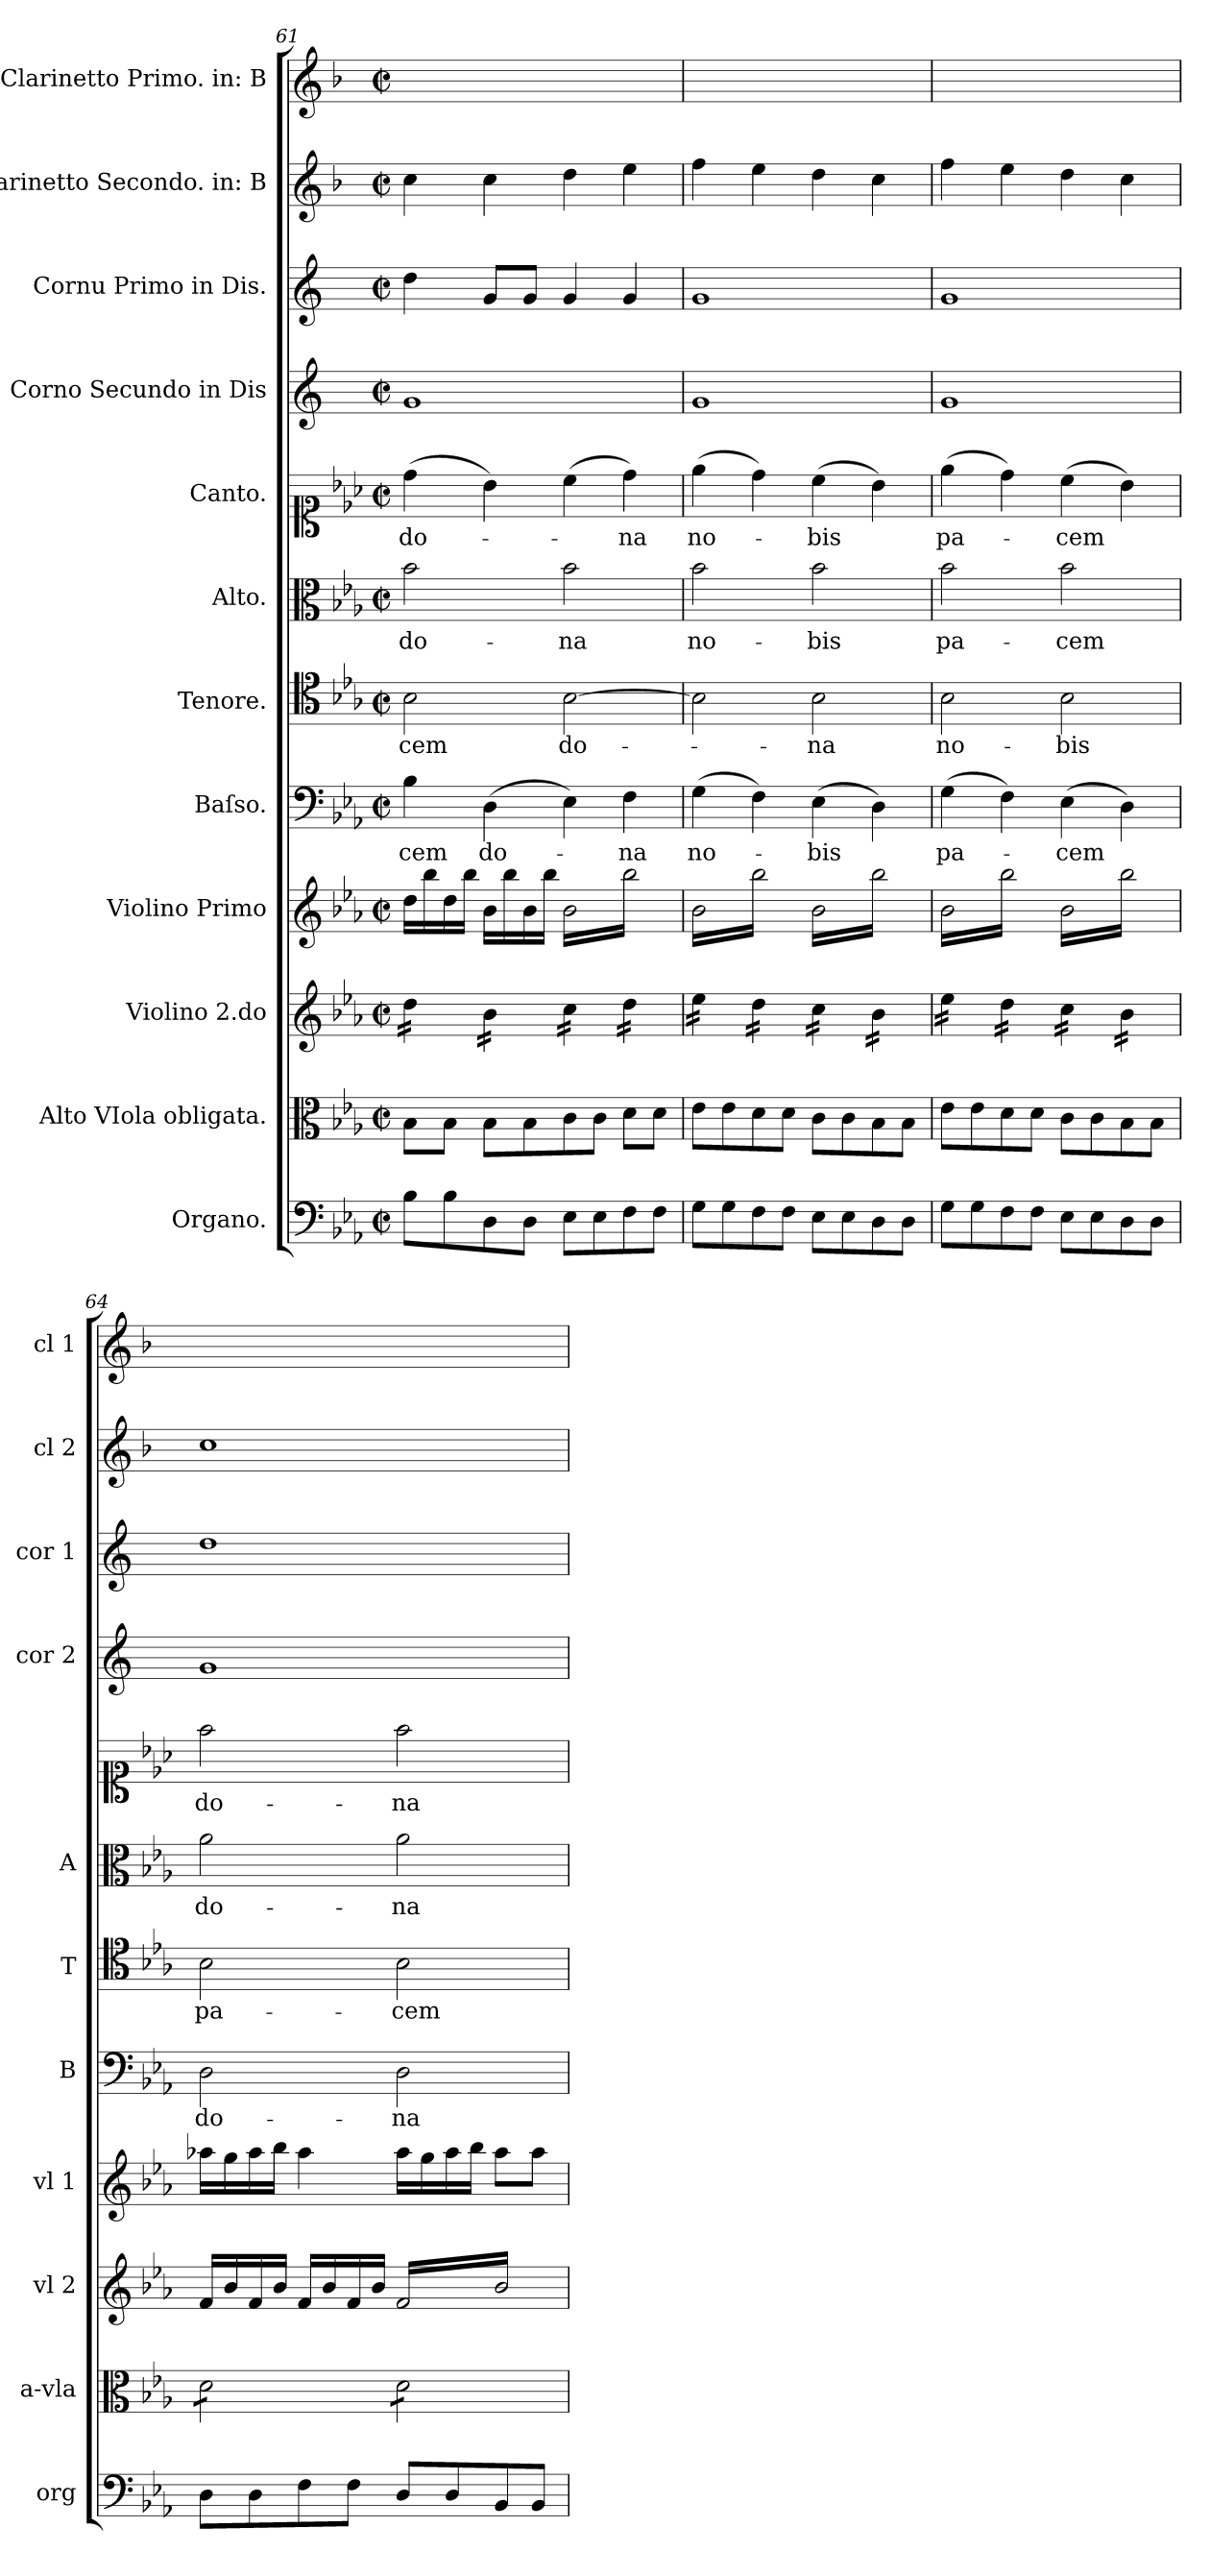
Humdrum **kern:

**kern	**kern	**kern	**kern	**kern	**text	**kern	**text	**kern	**text	**kern	**text	**kern	**kern	**kern	**kern
*part12	*part11	*part10	*part9	*part8	*part8	*part7	*part7	*part6	*part6	*part5	*part5	*part4	*part3	*part2	*part1
*staff12	*staff11	*staff10	*staff9	*staff8	*staff8	*staff7	*staff7	*staff6	*staff6	*staff5	*staff5	*staff4	*staff3	*staff2	*staff1
*I"Organo.	*I"Alto VIola obligata.	*I"Violino 2.do	*I"Violino Primo	*I"Baſso.	*	*I"Tenore.	*	*I"Alto.	*	*I"Canto.	*	*I"Corno Secundo in Dis	*I"Cornu Primo in Dis.	*I"Clarinetto Secondo. in: B	*I"Clarinetto Primo. in: B
*I'org	*I'a-vla	*I'vl 2	*I'vl 1	*I'B	*	*I'T	*	*I'A	*	*	*	*I'cor 2	*I'cor 1	*I'cl 2	*I'cl 1
*clefF4	*clefC3	*clefG2	*clefG2	*clefF4	*	*clefC4	*	*clefC3	*	*clefC1	*	*clefG2	*clefG2	*clefG2	*clefG2
*	*	*	*	*	*	*	*	*	*	*	*	*ITrd5c9	*ITrd5c9	*ITrd1c2	*ITrd1c2
*k[b-e-a-]	*k[b-e-a-]	*k[b-e-a-]	*k[b-e-a-]	*k[b-e-a-]	*	*k[b-e-a-]	*	*k[b-e-a-]	*	*k[b-e-a-]	*	*k[b-e-a-]	*k[b-e-a-]	*k[b-e-a-]	*k[b-e-a-]
*E-:	*E-:	*E-:	*E-:	*E-:	*	*E-:	*	*E-:	*	*E-:	*	*E-:	*E-:	*E-:	*E-:
*M2/2	*M2/2	*M2/2	*M2/2	*M2/2	*	*M2/2	*	*M2/2	*	*M2/2	*	*M2/2	*M2/2	*M2/2	*M2/2
*met(c|)	*met(c|)	*met(c|)	*met(c|)	*met(c|)	*	*met(c|)	*	*met(c|)	*	*met(c|)	*	*met(c|)	*met(c|)	*met(c|)	*met(c|)
=61	=61	=61	=61	=61	=61	=61	=61	=61	=61	=61	=61	=61	=61	=61	=61
*	*	*tremolo	*	*	*	*	*	*	*	*	*	*	*	*	*
8B-\L	8B-\L	16dd\LL	16dd\LL	4B-\	-cem	2B-\	-cem	2b-\	do-	(4dd\	do-	1B-	4f\	4b-\	1ryy
.	.	16dd\	16bb-\	.	.	.	.	.	.	.	.	.	.	.	.
8B-\	8B-\J	16dd\	16dd\	.	.	.	.	.	.	.	.	.	.	.	.
.	.	16dd\JJ	16bb-\JJ	.	.	.	.	.	.	.	.	.	.	.	.
8D\	8B-\L	16b-\LL	16b-\LL	(4D\	do-	.	.	.	.	4b-\)	.	.	8B-/L	4b-\	.
.	.	16b-\	16bb-\	.	.	.	.	.	.	.	.	.	.	.	.
8D\J	8B-\	16b-\	16b-\	.	.	.	.	.	.	.	.	.	8B-/J	.	.
.	.	16b-\JJ	16bb-\JJ	.	.	.	.	.	.	.	.	.	.	.	.
*	*	*	*tremolo	*	*	*	*	*	*	*	*	*	*	*	*
8E-\L	8c\	16cc\LL	16b-\LL	4E-\)	.	[2B-\	do-	2b-\	-na	(4cc\	.	.	4B-/	4cc\	.
.	.	16cc\	16bb-\	.	.	.	.	.	.	.	.	.	.	.	.
8E-\	8c\J	16cc\	16b-\	.	.	.	.	.	.	.	.	.	.	.	.
.	.	16cc\JJ	16bb-\	.	.	.	.	.	.	.	.	.	.	.	.
8F\	8d\L	16dd\LL	16b-\	4F\	-na	.	.	.	.	4dd\)	-na	.	4B-/	4dd\	.
.	.	16dd\	16bb-\	.	.	.	.	.	.	.	.	.	.	.	.
8F\J	8d\J	16dd\	16b-\	.	.	.	.	.	.	.	.	.	.	.	.
.	.	16dd\JJ	16bb-\JJ	.	.	.	.	.	.	.	.	.	.	.	.
=62	=62	=62	=62	=62	=62	=62	=62	=62	=62	=62	=62	=62	=62	=62	=62
8G\L	8e-\L	16ee-\LL	16b-\LL	(4G\	no-	2B-\]	.	2b-\	no-	(4ee-\	no-	1B-	1B-	4ee-\	1ryy
.	.	16ee-\	16bb-\	.	.	.	.	.	.	.	.	.	.	.	.
8G\	8e-\	16ee-\	16b-\	.	.	.	.	.	.	.	.	.	.	.	.
.	.	16ee-\JJ	16bb-\	.	.	.	.	.	.	.	.	.	.	.	.
8F\	8d\	16dd\LL	16b-\	4F\)	.	.	.	.	.	4dd\)	.	.	.	4dd\	.
.	.	16dd\	16bb-\	.	.	.	.	.	.	.	.	.	.	.	.
8F\J	8d\J	16dd\	16b-\	.	.	.	.	.	.	.	.	.	.	.	.
.	.	16dd\JJ	16bb-\JJ	.	.	.	.	.	.	.	.	.	.	.	.
8E-\L	8c\L	16cc\LL	16b-\LL	(4E-\	-bis	2B-\	-na	2b-\	-bis	(4cc\	-bis	.	.	4cc\	.
.	.	16cc\	16bb-\	.	.	.	.	.	.	.	.	.	.	.	.
8E-\	8c\	16cc\	16b-\	.	.	.	.	.	.	.	.	.	.	.	.
.	.	16cc\JJ	16bb-\	.	.	.	.	.	.	.	.	.	.	.	.
8D\	8B-\	16b-\LL	16b-\	4D\)	.	.	.	.	.	4b-\)	.	.	.	4b-\	.
.	.	16b-\	16bb-\	.	.	.	.	.	.	.	.	.	.	.	.
8D\J	8B-\J	16b-\	16b-\	.	.	.	.	.	.	.	.	.	.	.	.
.	.	16b-\JJ	16bb-\JJ	.	.	.	.	.	.	.	.	.	.	.	.
=63	=63	=63	=63	=63	=63	=63	=63	=63	=63	=63	=63	=63	=63	=63	=63
8G\L	8e-\L	16ee-\LL	16b-\LL	(4G\	pa-	2B-\	no-	2b-\	pa-	(4ee-\	pa-	1B-	1B-	4ee-\	1ryy
.	.	16ee-\	16bb-\	.	.	.	.	.	.	.	.	.	.	.	.
8G\	8e-\	16ee-\	16b-\	.	.	.	.	.	.	.	.	.	.	.	.
.	.	16ee-\JJ	16bb-\	.	.	.	.	.	.	.	.	.	.	.	.
8F\	8d\	16dd\LL	16b-\	4F\)	.	.	.	.	.	4dd\)	.	.	.	4dd\	.
.	.	16dd\	16bb-\	.	.	.	.	.	.	.	.	.	.	.	.
8F\J	8d\J	16dd\	16b-\	.	.	.	.	.	.	.	.	.	.	.	.
.	.	16dd\JJ	16bb-\JJ	.	.	.	.	.	.	.	.	.	.	.	.
8E-\L	8c\L	16cc\LL	16b-\LL	(4E-\	-cem	2B-\	-bis	2b-\	-cem	(4cc\	-cem	.	.	4cc\	.
.	.	16cc\	16bb-\	.	.	.	.	.	.	.	.	.	.	.	.
8E-\	8c\	16cc\	16b-\	.	.	.	.	.	.	.	.	.	.	.	.
.	.	16cc\JJ	16bb-\	.	.	.	.	.	.	.	.	.	.	.	.
8D\	8B-\	16b-\LL	16b-\	4D\)	.	.	.	.	.	4b-\)	.	.	.	4b-\	.
.	.	16b-\	16bb-\	.	.	.	.	.	.	.	.	.	.	.	.
8D\J	8B-\J	16b-\	16b-\	.	.	.	.	.	.	.	.	.	.	.	.
.	.	16b-\JJ	16bb-\JJ	.	.	.	.	.	.	.	.	.	.	.	.
*	*	*	*Xtremolo	*	*	*	*	*	*	*	*	*	*	*	*
*	*	*Xtremolo	*	*	*	*	*	*	*	*	*	*	*	*	*
=64	=64	=64	=64	=64	=64	=64	=64	=64	=64	=64	=64	=64	=64	=64	=64
*	*tremolo	*	*	*	*	*	*	*	*	*	*	*	*	*	*
8D\L	8d\L	16f/LL	16aa-X\LL	2D\	do-	2B-\	pa-	2a-\	do-	2ff\	do-	1B-	1f	1b-	1ryy
.	.	16b-/	16gg\	.	.	.	.	.	.	.	.	.	.	.	.
8D\	8d\	16f/	16aa-\	.	.	.	.	.	.	.	.	.	.	.	.
.	.	16b-/JJ	16bb-\JJ	.	.	.	.	.	.	.	.	.	.	.	.
8F\	8d\	16f/LL	4aa-\	.	.	.	.	.	.	.	.	.	.	.	.
.	.	16b-/	.	.	.	.	.	.	.	.	.	.	.	.	.
8F\J	8d\J	16f/	.	.	.	.	.	.	.	.	.	.	.	.	.
.	.	16b-/JJ	.	.	.	.	.	.	.	.	.	.	.	.	.
*	*	*tremolo	*	*	*	*	*	*	*	*	*	*	*	*	*
8D/L	8d\L	16f/LL	16aa-\LL	2D\	-na	2B-\	-cem	2a-\	-na	2ff\	-na	.	.	.	.
.	.	16b-/	16gg\	.	.	.	.	.	.	.	.	.	.	.	.
8D/	8d\	16f/	16aa-\	.	.	.	.	.	.	.	.	.	.	.	.
.	.	16b-/	16bb-\JJ	.	.	.	.	.	.	.	.	.	.	.	.
8BB-/	8d\	16f/	8aa-\L	.	.	.	.	.	.	.	.	.	.	.	.
.	.	16b-/	.	.	.	.	.	.	.	.	.	.	.	.	.
8BB-/J	8d\J	16f/	8aa-\J	.	.	.	.	.	.	.	.	.	.	.	.
*	*Xtremolo	*	*	*	*	*	*	*	*	*	*	*	*	*	*
.	.	16b-/JJ	.	.	.	.	.	.	.	.	.	.	.	.	.
*	*	*Xtremolo	*	*	*	*	*	*	*	*	*	*	*	*	*
.	.	.	.	.	.	.	.	.	.	.	.	.	.	.	.
.	.	.	.	.	.	.	.	.	.	.	.	.	.	.	.
.	.	.	.	.	.	.	.	.	.	.	.	.	.	.	.
.	.	.	.	.	.	.	.	.	.	.	.	.	.	.	.
=	=	=	=	=	=	=	=	=	=	=	=	=	=	=	=
*-	*-	*-	*-	*-	*-	*-	*-	*-	*-	*-	*-	*-	*-	*-	*-
